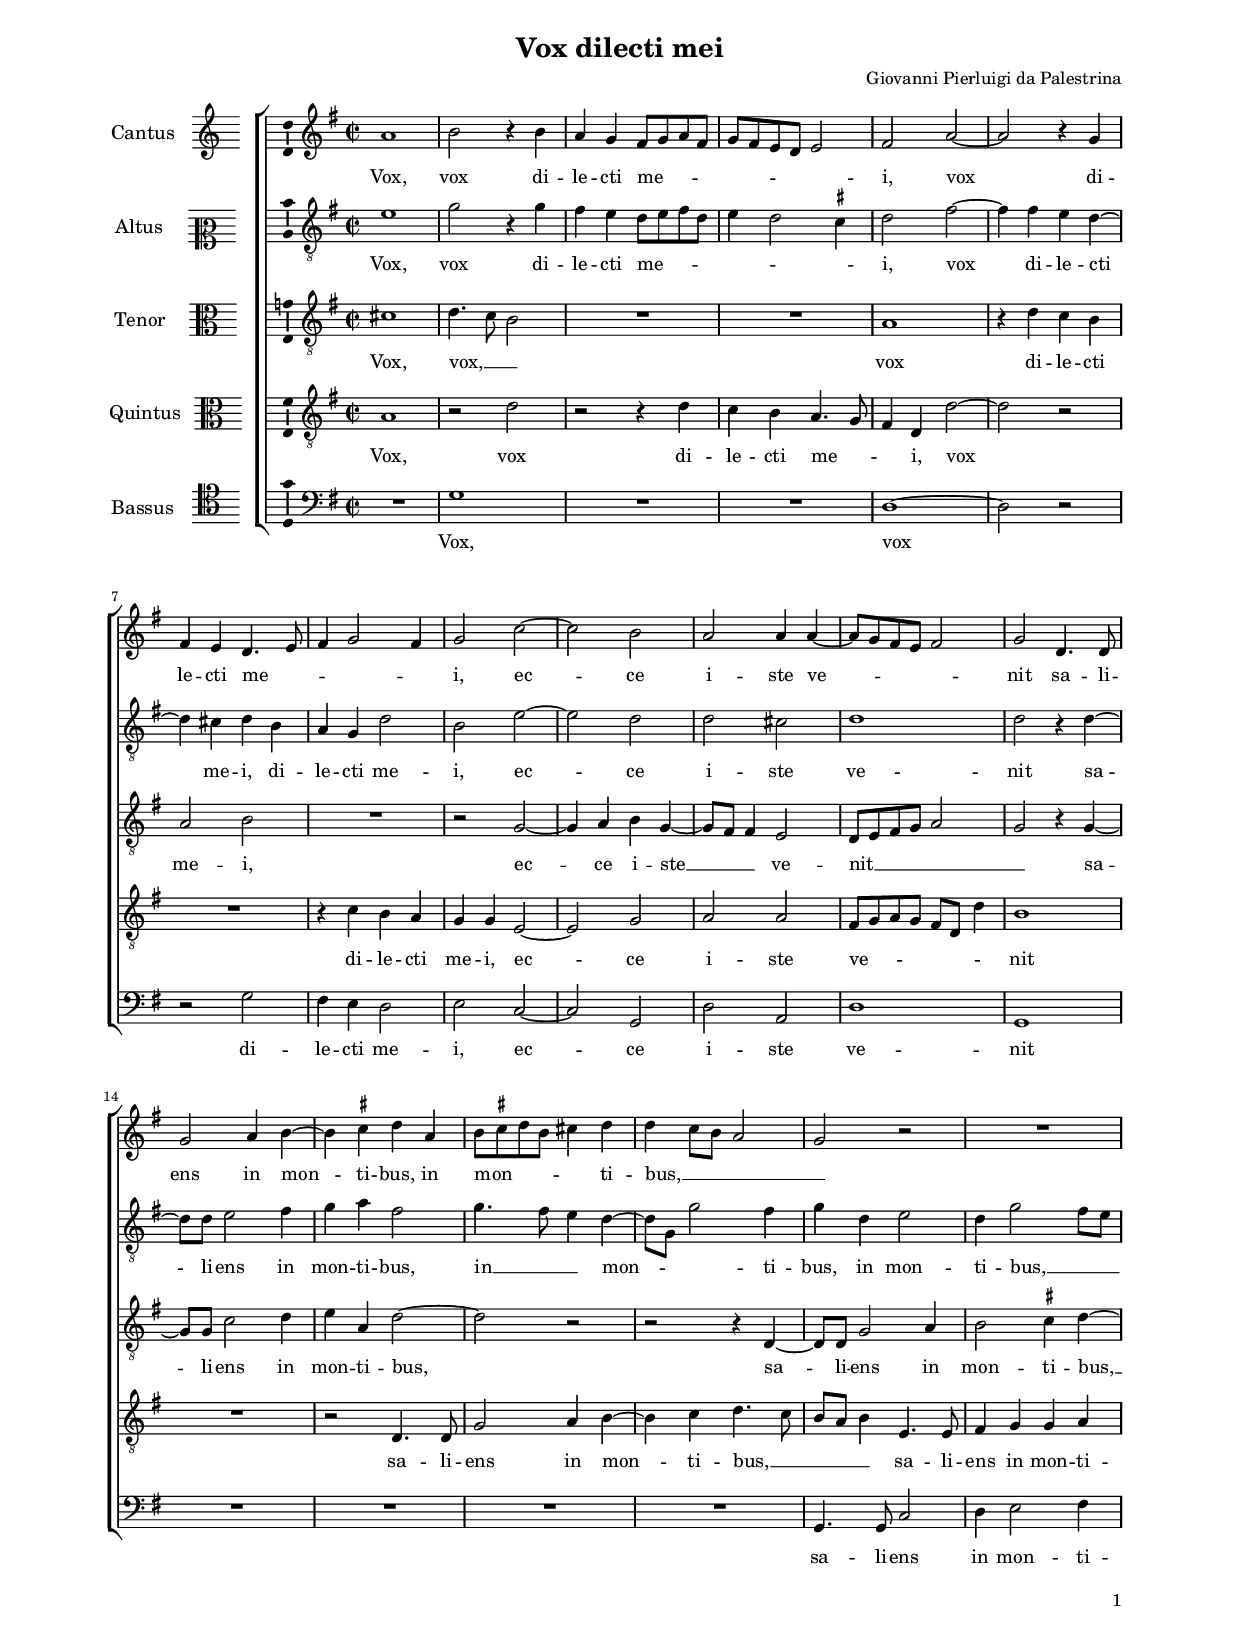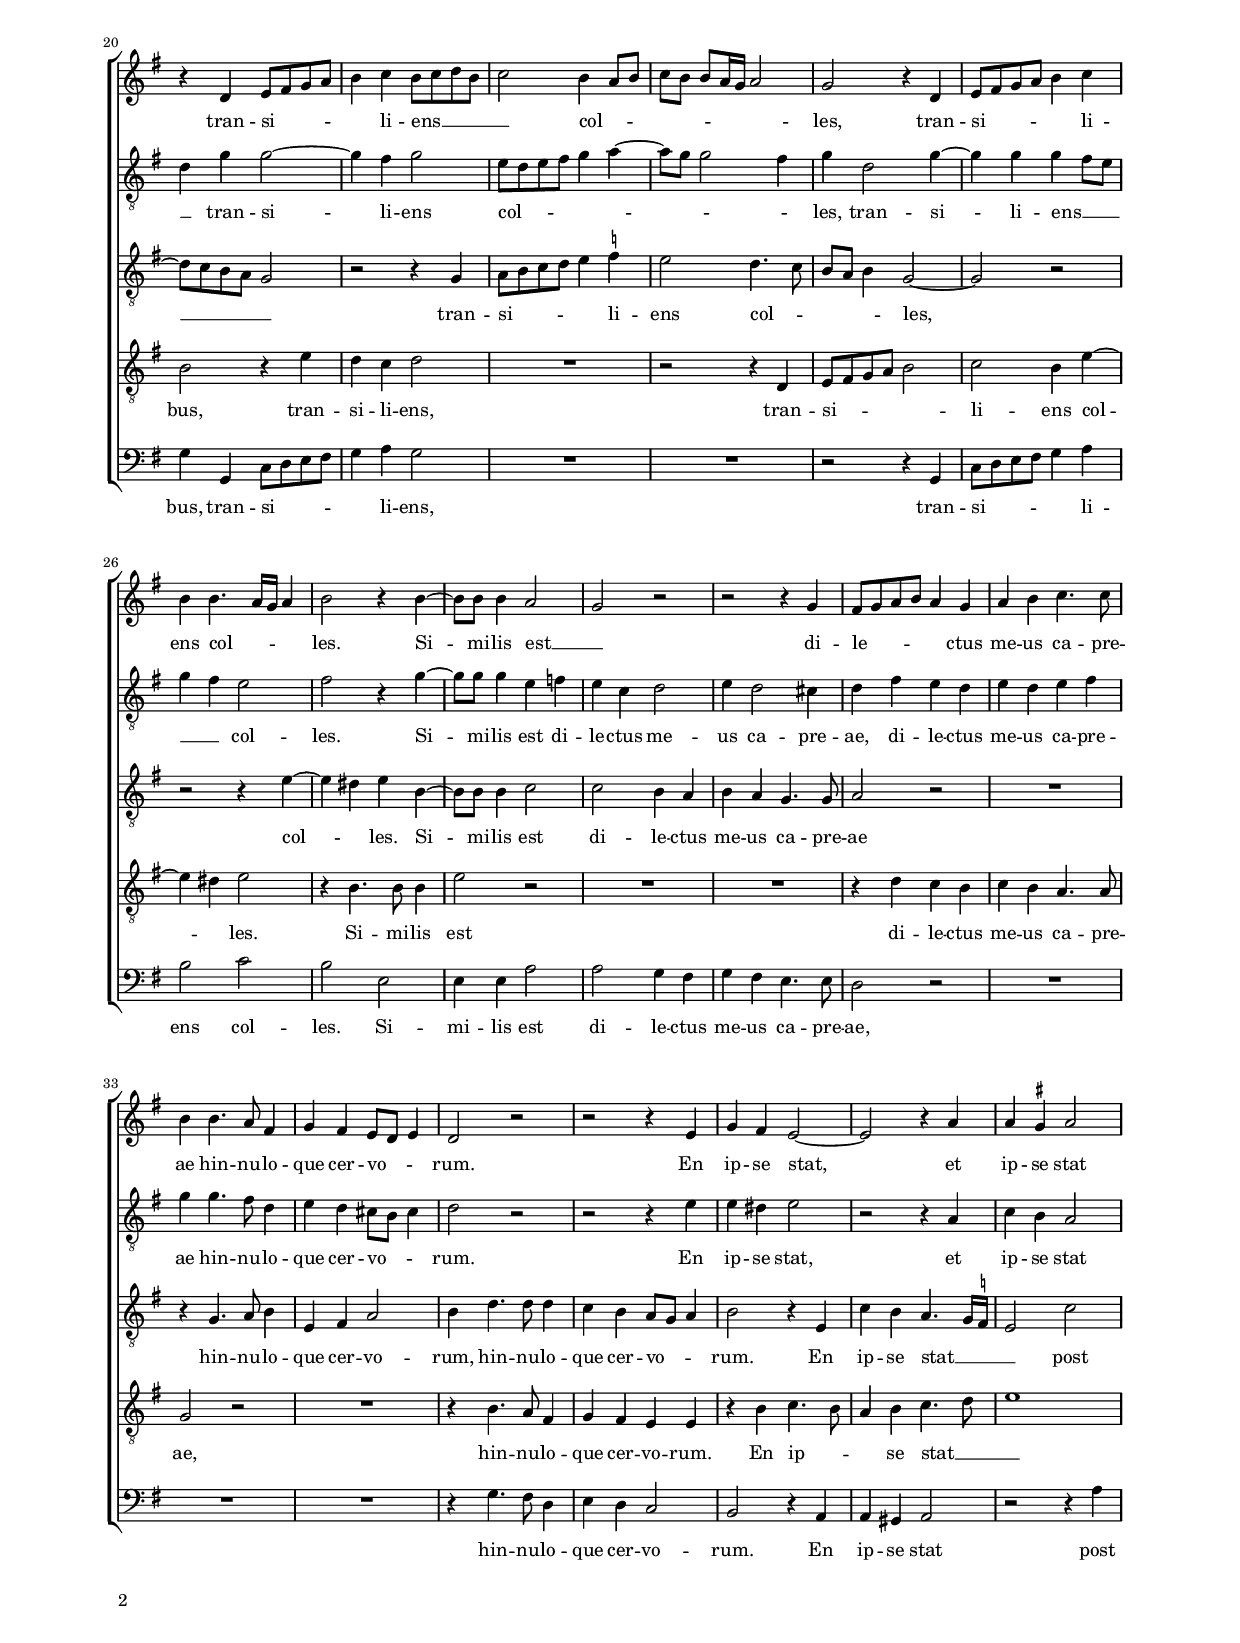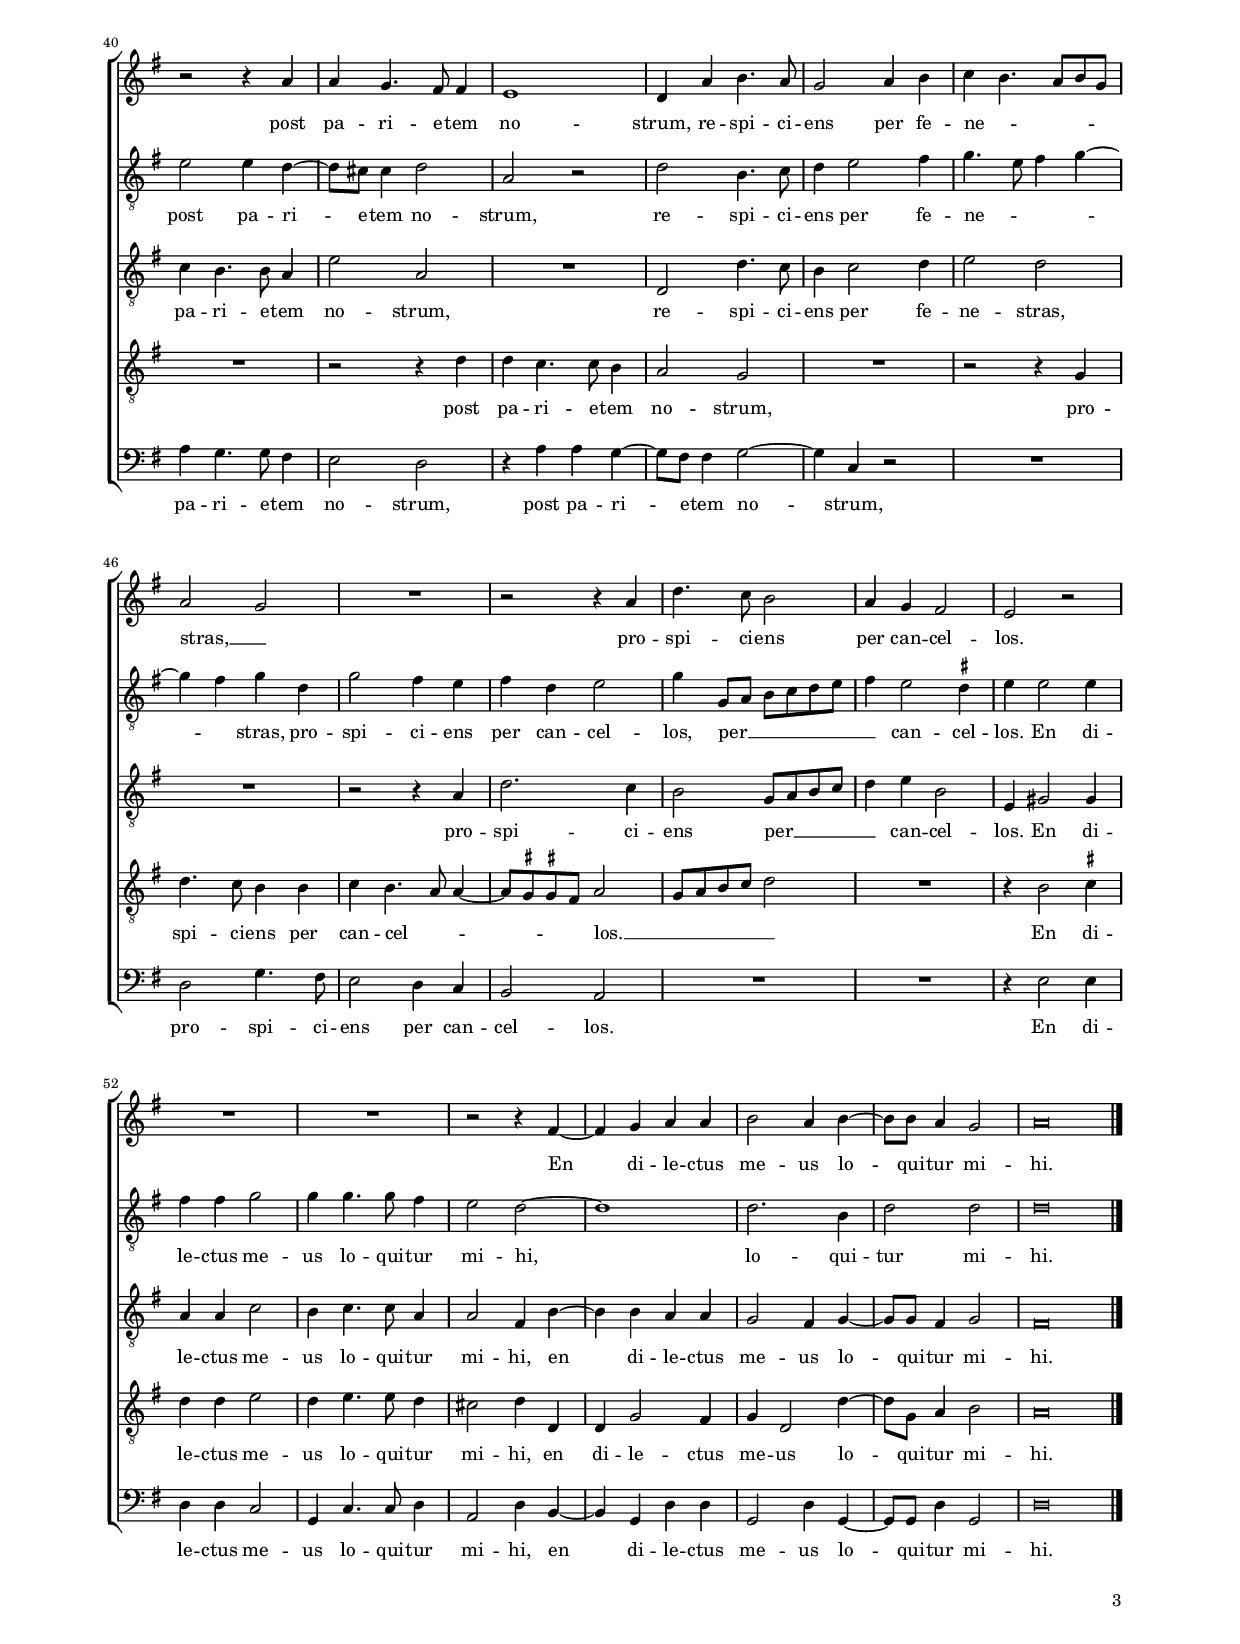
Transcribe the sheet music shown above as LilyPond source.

\header
{
  title="Vox dilecti mei"
  composer="Giovanni Pierluigi da Palestrina"
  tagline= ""
}

\version "2.24.0"
\language deutsch
#(set-global-staff-size 15)
% #(set-default-paper-size "letter")
#(ly:set-option 'point-and-click #f)


\paper
	{
	top-margin = 1.8 \cm
	bottom-margin = 1.2 \cm
	left-margin = 2 \cm
	right-margin = 2 \cm
	ragged-bottom = ##f
	ragged-last-bottom = ##f
	print-page-number = ##f
	system-system-spacing = #'((basic-distance . 16) (minimum-distance . 14) (padding . 5) (strechability . 150))
	oddFooterMarkup=\markup   \fill-line { "" \fromproperty #'page:page-number-string }
	evenFooterMarkup=\markup  \fill-line { \fromproperty #'page:page-number-string "" }
	last-bottom-spacing = #'((basic-distance . 12) (minimum-distance . 7) (padding . 4))
	systems-per-page = 3
	page-count = 3
%	min-systems-per-page = 3
	markup-system-spacing.basic-distance = #12
	}

	
global = {
	\key c \major
	\time 2/2
	\set Score.tempoHideNote = ##t
	\tempo 4 = 95
	\skip 1*57
	\set Score.measureLength = #(ly:make-moment 2/1)
	\skip 1*2 \bar "|."
	}

	ficta = { \once \set suggestAccidentals = ##t }

	forget = #(define-music-function (music) (ly:music?) #{
		\accidentalStyle forget
		$music
		\accidentalStyle default
		#})

	m = \melisma
	me = \melismaEnd
%	\mark \markup { \fontsize #-3 \note  {2} #1 = \fontsize #-3 \note {2.} #1 }



incipitcantus = \markup { \score {
	{
	\set Staff.instrumentName = \markup { \fontsize #1 "Cantus" }
	\key c \major
	\clef violin
	s4 \bar ""
	}
	\layout  {
	raggedright = ##t
	indent = 1.6 \cm
	line-width = 2.4\cm
	\context { \Staff \remove Time_signature_engraver }
	\override Staff.Clef.Y-extent = #'(0 . 0)
	}} \hspace #1 }

      
incipitaltus = \markup { \score {
	{
	\set Staff.instrumentName = \markup { \fontsize #1 "Altus" }
	\key c \major
	\clef mezzosoprano
	s4 \bar ""
	}
	\layout  {
	raggedright = ##t
	indent = 1.6 \cm
	line-width = 2.4\cm
	\context { \Staff \remove Time_signature_engraver }
	\override Staff.Clef.Y-extent = #'(0 . 0)
	}} \hspace #1 }


incipittenor = \markup { \score {
	{
	\set Staff.instrumentName = \markup { \fontsize #1 "Tenor" }
	\key c \major
	\clef alto
	s4 \bar ""
	}
	\layout  {
	raggedright = ##t
	indent = 1.6 \cm
	line-width = 2.4\cm
	\context { \Staff \remove Time_signature_engraver }
	\override Staff.Clef.Y-extent = #'(0 . 0)
	}} \hspace #1 }
      
      
incipitquintus = \markup { \score {
	{
	\set Staff.instrumentName = \markup { \fontsize #1 "Quintus" }
	\key c \major
	\clef alto
	s4 \bar ""
	}
	\layout  {
	raggedright = ##t
	indent = 1.6 \cm
	line-width = 2.4\cm
	\context { \Staff \remove Time_signature_engraver }
	\override Staff.Clef.Y-extent = #'(0 . 0)
	}} \hspace #1 }
      
      
incipitbassus = \markup { \score {
	{
	\set Staff.instrumentName = \markup { \fontsize #1 "Bassus" }
	\key c \major
	\clef tenor
	s4 \bar ""
	}
	\layout  {
	raggedright = ##t
	indent = 1.6 \cm
	line-width = 2.4\cm
	\context { \Staff \remove Time_signature_engraver }
	\override Staff.Clef.Y-extent = #'(0 . 0)
	}} \hspace #1 }


cantus =  \relative c''
	{
	d1
	e2 r4 e
	d4 c h8 c d h
	c8 h a g a2
%5
	h2 d~ |
	d2 r4 c
	h4 a g4. a8
	h4 c2 h4
	c2 f~
%10
	f2 e |
	d2 d4 d~
	d8 c h a h2
	c2 g4. g8
	c2 d4 e~
%15
	e4 \ficta fis g d |
	e8 \ficta fis g e fis!4 g
	g4 f8 e d2
	c2 r
	R1
%20
	r4 g a8 h c d |
	e4 f e8 f g e
	f2 e4 d8 e
	f8 e e[ d16 c] d2
	c2 r4 g
%25
	a8 h c d e4 f |
	e4 e4. d16 c d4
	e2 r4 e~
	e8 e e4 d2
	c2 r
%30
	r2 r4 c |
	h8 c d e d4 c
	d4 e f4. f8
	e4 e4. d8 h4
	c4 h a8 g a4
%35
	g2 r |
	r2 r4 a
	c4 h a2~
	a2 r4 d
	d4 \ficta cis d2
%40
	r2 r4 d |
	d4 c4. h8 h4
	a1
	g4 d' e4. d8
	c2 d4 e
%45
	f4 e4. d8 e c |
	d2 c
	R1
	r2 r4 d
	g4. f8 e2
%50
	d4 c h2 |
	a2 r
	R1
	R1
	r2 r4 h~
%55
	h4 c d d |
	e2 d4 e~
	e8 e d4 c2
	d\breve |
	}


altus =  \relative c'
	{
	a'1
	c2 r4 c
	h4 a g8 a h g
	a4 g2 \ficta fis4
%5
	g2 h~ |
	h4 h a g~
	g4 fis g e
	d4 c g'2
	e2 a~
%10
	a2 g |
	g2 fis
	g1
	g2 r4 g~
	g8 g a2 h4
%15
	c4 d h2 |
	c4. h8 a4 g~
	g8 c, c'2 h4
	c4 g a2
	g4 c2 h8 a
%20
	g4 c c2~ |
	c4 h c2
	a8 g a h c4 d~
	d8 c c2 h4
	c4 g2 c4~
%25
	c4 c c h8 a |
	c4 h a2
	h2 r4 c~
	c8 c c4 a b
	a4 f g2
%30
	a4 g2 fis4 |
	g4 h a g
	a4 g a h
	c4 c4. h8 g4
	a4 g fis8 e fis4
%35
	g2 r |
	r2 r4 a
	a4 gis a2
	r2 r4 d,
	f4 e d2
%40
	a'2 a4 g~ |
	g8 fis fis4 g2
	d2 r
	g2 e4. f8
	g4 a2 h4
%45
	c4. a8 h4 c~ |
	c4 h c g
	c2 h4 a
	h4 g a2
	c4 c,8 d e f g a
%50
	h4 a2 \ficta gis4 |
	a4 a2 a4
	h4 h c2
	c4 c4. c8 h4
	a2 g~
%55
	g1 |
	g2. e4
	g2 g
	g\breve |
	}


tenor =  \relative c'
	{
	fis1
	g4. f8 e2
	R1
	R1
%5
	d1 |
	r4 g f e
	d2 e
	R1
	r2 c~
%10
	c4 d e c~ |
	c8 h h4 a2
	g8 a h c d2
	c2 r4 c~
	c8 c f2 g4
%15
	a4 d, g2~ |
	g2 r
	r2 r4 g,~
	g8 g c2 d4
	e2 \ficta fis4 g~
%20
	g8 f e d c2 |
	r2 r4 c
	d8 e f g a4 \ficta b
	a2 g4. f8
	e8 d e4 c2~
%25
	c2 r |
	r2 r4 a'~
	a4 gis a e~
	e8 e e4 f2
	f2 e4 d
%30
	e4 d c4. c8 |
	d2 r
	R1
	r4 c4. d8 e4
	a,4 h d2
%35
	e4 g4. g8 g4 |
	f4 e d8 c d4
	e2 r4 a,
	f'4 e d4. c16 \ficta b
	a2 f'
%40
	f4 e4. e8 d4 |
	a'2 d,
	R1
	g,2 g'4. f8
	e4 f2 g4
%45
	a2 g |
	R1
	r2 r4 d
	g2. f4
	e2 c8 d e f
%50
	g4 a e2 |
	a,4 cis2 cis4
	d4 d f2
	e4 f4. f8 d4
	d2 h4 e~
%55
	e4 e d d |
	c2 h4 c~
	c8 c h4 c2
	h\breve |
	}


quintus  =  \relative c'
	{
	d1
	r2 g
	r2 r4 g
	f4 e d4. c8
%5
	h4 g g'2~ |
	g2 r
	R1
	r4 f e d
	c4 c a2~
%10
	a2 c |
	d2 d
	h8 c d c h g g'4
	e1
	R1
%15
	r2 g,4. g8 |
	c2 d4 e~
	e f g4. f8
	e8 d e4 a,4. a8
	h4 c c d
%20
	e2 r4 a |
	g4 f g2
	R1
	r2 r4 g,
	a8 h c d e2
%25
	f2 e4 a~ |
	a4 gis a2
	r4 e4. e8 e4
	a2 r
	R1
%30
	R1 |
	r4 g f e
	f4 e d4. d8
	c2 r
	R1
%35
	r4 e4. d8 h4 |
	c4 h a a
	r4 e' f4. e8
	d4 e f4. g8
	a1
%40
	R1 |
	r2 r4 g
	g4 f4. f8 e4
	d2 c
	R1
%45
	r2 r4 c |
	g'4. f8 e4 e
	f4 e4. d8 d4~
	d8 \ficta cis \ficta cis! h d2
	c8 d e f g2
%50
	R1 |
	r4 e2 \ficta fis4 |
	g4 g a2
	g4 a4. a8 g4
	fis2 g4 g,
%55
	g4 c2 h4 |
	c4 g2 g'4~
	g8 c, d4 e2
	d\breve |
	}


bassus  =  \relative c
	{
	R1
	c'1
	R1
	R1
%5
	g1~ |
	g2 r
	r2 c
	h4 a g2
	a2 f~
%10
	f2 c |
	g'2 d
	g1
	c,1
	R1
%15
	R1 |
	R1
	R1
	c4. c8 f2
	g4 a2 h4
%20
	c4 c, f8 g a h |
	c4 d c2
	R1
	R1
	r2 r4 c,
%25
	f8 g a h c4 d |
	e2 f
	e2 a,
	a4 a d2
	d2 c4 h
%30
	c4 h a4. a8 |
	g2 r
	R1
	R1
	R1
%35
	r4 c4. h8 g4 |
	a4 g f2
	e2 r4 d
	d4 cis d2
	r2 r4 d'
%40
	d4 c4. c8 h4 |
	a2 g
	r4 d' d c~
	c8 h h4 c2~
	c4 f, r2
%45
	R1 |
	g2 c4. h8
	a2 g4 f
	e2 d
	R1
%50
	R1 |
	r4 a'2 a4
	g4 g f2
	c4 f4. f8 g4
	d2 g4 e~
%55
	e4 c g' g |
	c,2 g'4 c,~
	c8 c g'4 c,2
	g'\breve |
	}


lyricscantus = \lyricmode {
	Vox,
	vox di -- le -- cti me -- _ _ _ _ _ _ _ _ i,
	vox di -- le -- cti me -- _ _ _ _ i,
	ec -- ce i -- ste ve -- _ _ _ _ nit
	sa -- li -- ens in mon -- ti -- bus,
	in mon -- _ _ _ _ ti -- bus, __ _ _ _ _
	tran -- si -- _ _ _ _ li -- ens __ _ _ _ _ col -- _ _ _ _ _ _ _ _ les,
	tran -- si -- _ _ _ _ li -- ens col -- _ _ _ les.
	Si -- mi -- lis est __ _ di -- le -- _ _ _ _ ctus me -- us ca -- pre -- ae
	hin -- nu -- lo -- que cer -- vo -- _ _ rum.
	En ip -- se stat,
	et ip -- se stat
	post pa -- ri -- e -- tem no -- strum,
	re -- spi -- ci -- ens per fe -- ne -- _ _ _ _ stras, __ _
	pro -- spi -- ci -- ens per can -- cel -- los.
	En di -- le -- ctus me -- us lo -- qui -- tur mi -- hi.
	}


lyricsaltus = \lyricmode {
	Vox,
	vox di -- le -- cti me -- _ _ _ _ _ _ i,
	vox di -- le -- cti me -- i,
	di -- le -- cti me -- i,
	ec -- ce i -- ste ve -- nit
	sa -- li -- ens in mon -- ti -- bus,
	in __ _ _ mon -- _ _ ti -- bus,
	in mon -- ti -- bus, __ _ _ _
	tran -- si -- li -- ens col -- _ _ _ _ _ _ _ _ les,
	tran -- si -- li -- ens __ _ _ _ _ col -- les.
	Si -- mi -- lis est di -- le -- ctus me -- us ca -- pre -- ae,
	di -- le -- ctus me -- us ca -- pre -- ae
	hin -- nu -- lo -- que cer -- vo -- _ _ rum.
	En ip -- se stat,
	et ip -- se stat
	post pa -- ri -- e -- tem no -- strum,
	re -- spi -- ci -- ens per fe -- ne -- _ _ _ _ stras,
	pro -- spi -- ci -- ens per can -- cel -- los,
	per __ _ _ _ _ _ _ can -- cel -- los.
	En di -- le -- ctus me -- us lo -- qui -- tur mi -- hi,
	lo -- qui -- tur mi -- hi.
	}


lyricstenor = \lyricmode {
	Vox,
	vox, __ _ _
	vox di -- le -- cti me -- i,
	ec -- ce i -- ste __ _ _ ve -- nit __ _ _ _ _ _
	sa -- li -- ens in mon -- ti -- bus,
	sa -- li -- ens in mon -- ti -- bus, __ _ _ _ _
	tran -- si -- _ _ _ _ li -- ens col -- _ _ _ _ les,
	col -- _ les.
	Si -- mi -- lis est di -- le -- ctus me -- us ca -- pre -- ae
	hin -- nu -- lo -- que cer -- vo -- rum,
	hin -- nu -- lo -- que cer -- vo -- _ _ rum.
	En ip -- se stat __ _ _ _
	post pa -- ri -- e -- tem no -- strum,
	re -- spi -- ci -- ens per fe -- ne -- stras,
	pro -- spi -- ci -- ens per __ _ _ _ _ can -- cel -- los.
	En di -- le -- ctus me -- us lo -- qui -- tur mi -- hi,
	en di -- le -- ctus me -- us lo -- qui -- tur mi -- hi.
	}


lyricsquintus = \lyricmode {
	Vox,
	vox di -- le -- cti me -- _ _ i,
	vox di -- le -- cti me -- i,
	ec -- ce i -- ste ve -- _ _ _ _ _ _ nit
	sa -- li -- ens in mon -- ti -- bus, __ _ _ _ _ 
	sa -- li -- ens in mon -- ti -- bus,
	tran -- si -- li -- ens,
	tran -- si -- _ _ _ _ li -- ens col -- _ les.
	Si -- mi -- lis est di -- le -- ctus me -- us ca -- pre -- ae,
	hin -- nu -- lo -- que cer -- vo -- rum.
	En ip -- _ _ se stat __ _ _
	post pa -- ri -- e -- tem no -- strum,
	pro -- spi -- ci -- ens per can -- cel -- _ _ _ _ _ los. __ _ _ _ _ _
	En di -- le -- ctus me -- us lo -- qui -- tur mi -- hi,
	en di -- le -- ctus me -- us lo -- qui -- tur mi -- hi.
	}


lyricsbassus = \lyricmode {
	Vox,
	vox di -- le -- cti me -- i,
	ec -- ce i -- ste ve -- nit
	sa -- li -- ens in mon -- ti -- bus,
	tran -- si -- _ _ _ _ li -- ens,
	tran -- si -- _ _ _ _ li -- ens col -- les.
	Si -- mi -- lis est di -- le -- ctus me -- us ca -- pre -- ae,
	hin -- nu -- lo -- que cer -- vo -- rum.
	En ip -- se stat
	post pa -- ri -- e -- tem no -- strum,
	post pa -- ri -- e -- tem no -- strum,
	pro -- spi -- ci -- ens per can -- cel -- los.
	En di -- le -- ctus me -- us lo -- qui -- tur mi -- hi,
	en di -- le -- ctus me -- us lo -- qui -- tur mi -- hi.
	}


\score
{  
	\transpose c g, {
	\new ChoirStaff \with { \override StaffGrouper.staff-staff-spacing.basic-distance = #12 }
	<<

	\new Staff << \global
	\new Voice="v1" {
		\set Staff.instrumentName=\incipitcantus
%		\set Staff.instrumentName= "S"
		\set Staff.midiInstrument = "reed organ"
		\clef violin
		\cantus }
	\new Lyrics \lyricsto "v1" {\lyricscantus }
	>>


	\new Staff << \global
	\new Voice="v2" {
		\set Staff.instrumentName=\incipitaltus
%		\set Staff.instrumentName= "A"
		\set Staff.midiInstrument = "reed organ"
		\clef "G_8"
		\altus}
	\new Lyrics \lyricsto "v2" {\lyricsaltus }
	>>


	\new Staff << \global
	\new Voice="v3" {
		\set Staff.instrumentName=\incipittenor
%		\set Staff.instrumentName= "T"
		\set Staff.midiInstrument = "reed organ"
		\clef "G_8"
		\tenor }
	\new Lyrics \lyricsto "v3" {\lyricstenor }
	>>


	\new Staff << \global
	\new Voice="v5" {
		\set Staff.instrumentName=\incipitquintus
%		\set Staff.instrumentName= "Q"
		\set Staff.midiInstrument = "reed organ"
		\clef "G_8"
		\quintus}
	\new Lyrics \lyricsto "v5" {\lyricsquintus }
	>>


	\new Staff << \global
	\new Voice="v4" {
		\set Staff.instrumentName=\incipitbassus
%		\set Staff.instrumentName= "B"
		\set Staff.midiInstrument = "reed organ"
		\clef bass 
		\bassus }
	\new Lyrics \lyricsto "v4" {\lyricsbassus}
	>>

	>>
	} % transpose

	\layout
	{
	indent = 2.5\cm
	\context { \Lyrics \override VerticalAxisGroup.nonstaff-relatedstaff-spacing.padding = #1.4 }
%	\context { \Lyrics \override LyricText.font-size = #1 }
	\context { \Staff \override TimeSignature.break-visibility = #end-of-line-invisible }
	\context { \Staff \consists Ambitus_engraver }
	\context { \Score \override BarNumber.padding = #2 }
	\context { \Voice \override NoteHead.style = #'baroque }
	}

\midi
	{
    	
	}

}


% EOF
